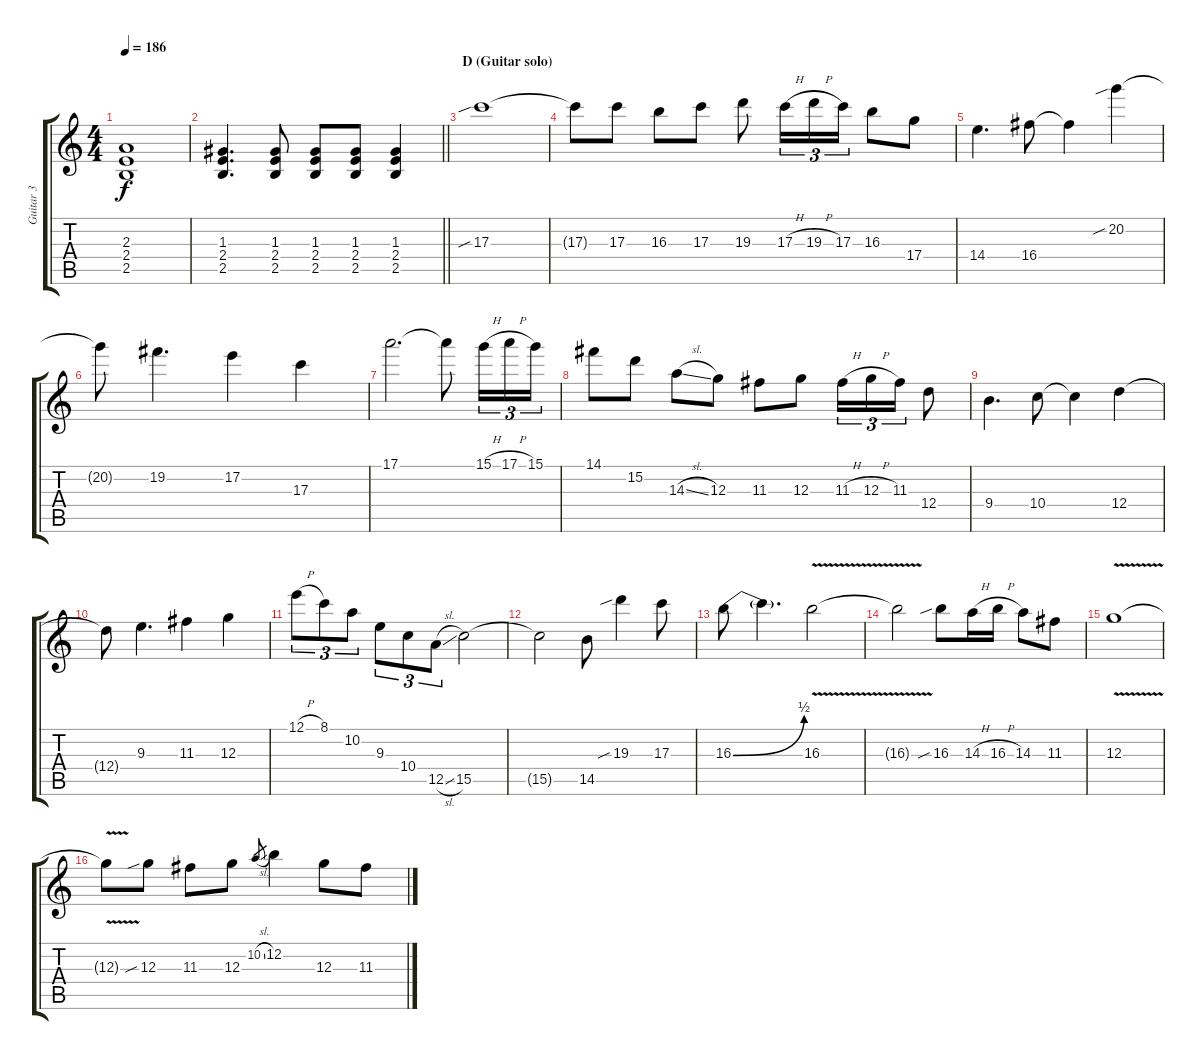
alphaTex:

\track ("Guitar 3" "Guitar 3") {instrument overdrivenguitar}
\staff {score tabs}
\tuning (E4 B3 G3 D3 A2 E2) {hide}
\ts (4 4)
\tempo 186
\clef g2
\ks c
(2.3 2.4 2.5).1{dy f} |
\barLineRight lightlight
(1.3 2.4 2.5).4{d} (1.3 2.4 2.5).8 (1.3 2.4 2.5).8 (1.3 2.4 2.5).8 (1.3 2.4 2.5).4{instrument overdrivenguitar} |
\section ("" "D (Guitar solo)")
17.3{sib}.1 |
17.3{t}.8 17.3.8 16.3.8 17.3.8 19.3.8 17.3{h}.16{tu (3 2)} 19.3{h}.16{tu (3 2)} 17.3.16{tu (3 2)} 16.3.8 17.4.8 |
14.4.4{d} 16.4.8 16.4{t}.4 20.2{sib}.4 |
20.2{t}.8 19.2.4{d} 17.2.4 17.3.4 |
17.1.2{d} 17.1{t}.8 15.1{h}.16{tu (3 2)} 17.1{h}.16{tu (3 2)} 15.1.16{tu (3 2)} |
14.1.8 15.2.8 14.3{sl}.8 12.3.8 11.3.8 12.3.8 11.3{h}.16{tu (3 2)} 12.3{h}.16{tu (3 2)} 11.3.16{tu (3 2)} 12.4.8 |
9.4.4{d} 10.4.8 10.4{t}.4 12.4.4 |
12.4{t}.8 9.3.4{d} 11.3.4 12.3.4 |
12.1{h}.8{tu (3 2)} 8.1.8{tu (3 2)} 10.2.8{tu (3 2)} 9.3.8{tu (3 2)} 10.4.8{tu (3 2)} 12.5{sl}.8{tu (3 2)} 15.5.2 |
15.5{t}.2 14.5.8 19.3{sib}.4 17.3.8 |
16.3{be (bend 0 0 60 2)}.8 16.3{t}.4{d} 16.3{v}.2 |
16.3{t}.2 16.3{sib}.8 14.3{h}.16 16.3{h}.16 14.3.8 11.3.8 |
12.3{v}.1 |
12.3{t}.8 12.3{sib}.8 11.3.8 12.3.8 10.2{sl}.8{gr} 12.2.4 12.3.8 11.3.8
